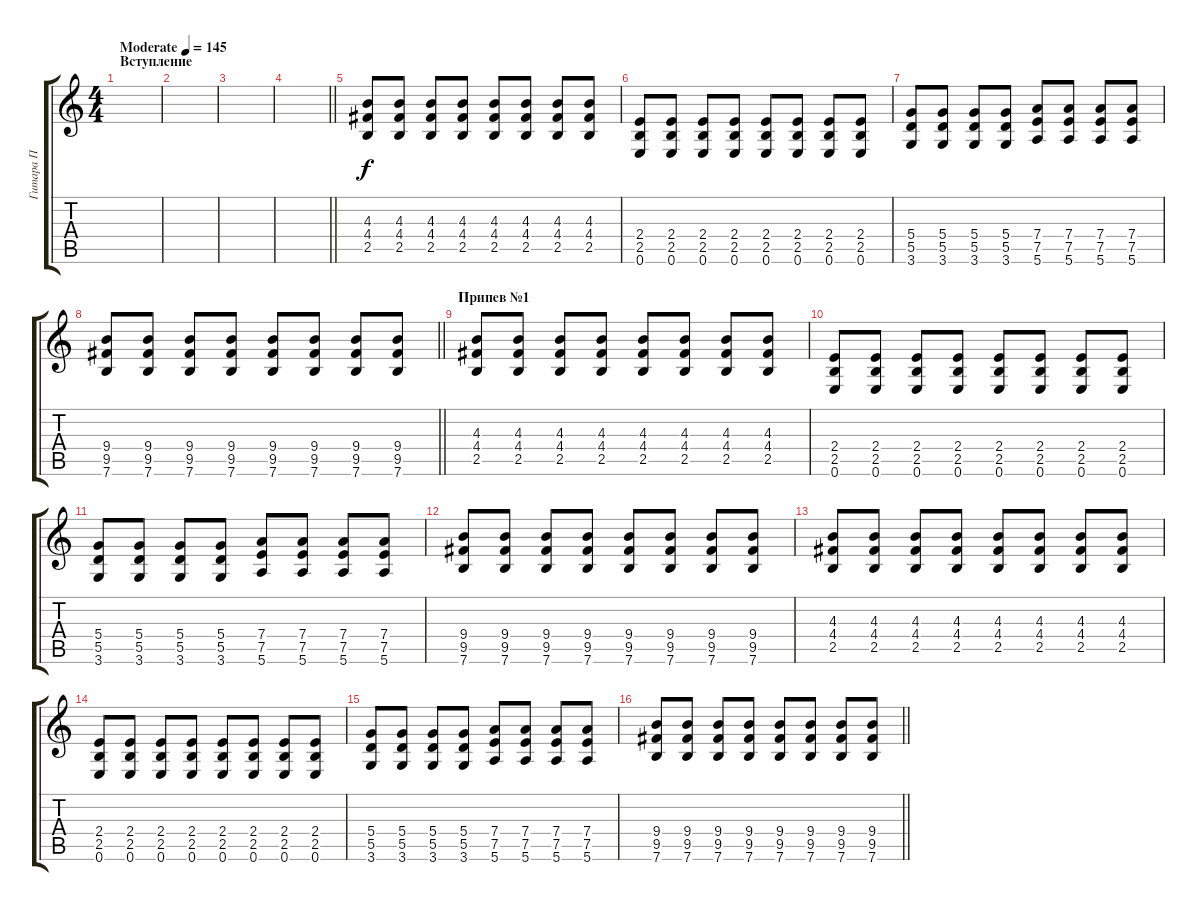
\track ("Гитара П" "Гитара П") {instrument overdrivenguitar}
\staff {score tabs}
\tuning (E4 B3 G3 D3 A2 E2) {hide}
\ts (4 4)
\section ("" "Вступление")
\tempo (145 "Moderate")
\clef g2
\ks c
|
|
|
\barLineRight lightlight
|
\section ("" "")
(4.3 4.4 2.5).8 (4.3 4.4 2.5).8 (4.3 4.4 2.5).8 (4.3 4.4 2.5).8 (4.3 4.4 2.5).8 (4.3 4.4 2.5).8 (4.3 4.4 2.5).8 (4.3 4.4 2.5).8 |
(2.4 2.5 0.6).8 (2.4 2.5 0.6).8 (2.4 2.5 0.6).8 (2.4 2.5 0.6).8 (2.4 2.5 0.6).8 (2.4 2.5 0.6).8 (2.4 2.5 0.6).8 (2.4 2.5 0.6).8 |
(5.4 5.5 3.6).8 (5.4 5.5 3.6).8 (5.4 5.5 3.6).8 (5.4 5.5 3.6).8 (7.4 7.5 5.6).8 (7.4 7.5 5.6).8 (7.4 7.5 5.6).8 (7.4 7.5 5.6).8 |
\barLineRight lightlight
(9.4 9.5 7.6).8 (9.4 9.5 7.6).8 (9.4 9.5 7.6).8 (9.4 9.5 7.6).8 (9.4 9.5 7.6).8 (9.4 9.5 7.6).8 (9.4 9.5 7.6).8 (9.4 9.5 7.6).8 |
\section ("" "Припев №1")
(4.3 4.4 2.5).8 (4.3 4.4 2.5).8 (4.3 4.4 2.5).8 (4.3 4.4 2.5).8 (4.3 4.4 2.5).8 (4.3 4.4 2.5).8 (4.3 4.4 2.5).8 (4.3 4.4 2.5).8 |
(2.4 2.5 0.6).8 (2.4 2.5 0.6).8 (2.4 2.5 0.6).8 (2.4 2.5 0.6).8 (2.4 2.5 0.6).8 (2.4 2.5 0.6).8 (2.4 2.5 0.6).8 (2.4 2.5 0.6).8 |
(5.4 5.5 3.6).8 (5.4 5.5 3.6).8 (5.4 5.5 3.6).8 (5.4 5.5 3.6).8 (7.4 7.5 5.6).8 (7.4 7.5 5.6).8 (7.4 7.5 5.6).8 (7.4 7.5 5.6).8 |
(9.4 9.5 7.6).8 (9.4 9.5 7.6).8 (9.4 9.5 7.6).8 (9.4 9.5 7.6).8 (9.4 9.5 7.6).8 (9.4 9.5 7.6).8 (9.4 9.5 7.6).8 (9.4 9.5 7.6).8 |
(4.3 4.4 2.5).8 (4.3 4.4 2.5).8 (4.3 4.4 2.5).8 (4.3 4.4 2.5).8 (4.3 4.4 2.5).8 (4.3 4.4 2.5).8 (4.3 4.4 2.5).8 (4.3 4.4 2.5).8 |
(2.4 2.5 0.6).8 (2.4 2.5 0.6).8 (2.4 2.5 0.6).8 (2.4 2.5 0.6).8 (2.4 2.5 0.6).8 (2.4 2.5 0.6).8 (2.4 2.5 0.6).8 (2.4 2.5 0.6).8 |
(5.4 5.5 3.6).8 (5.4 5.5 3.6).8 (5.4 5.5 3.6).8 (5.4 5.5 3.6).8 (7.4 7.5 5.6).8 (7.4 7.5 5.6).8 (7.4 7.5 5.6).8 (7.4 7.5 5.6).8 |
\barLineRight lightlight
(9.4 9.5 7.6).8 (9.4 9.5 7.6).8 (9.4 9.5 7.6).8 (9.4 9.5 7.6).8 (9.4 9.5 7.6).8 (9.4 9.5 7.6).8 (9.4 9.5 7.6).8 (9.4 9.5 7.6).8
